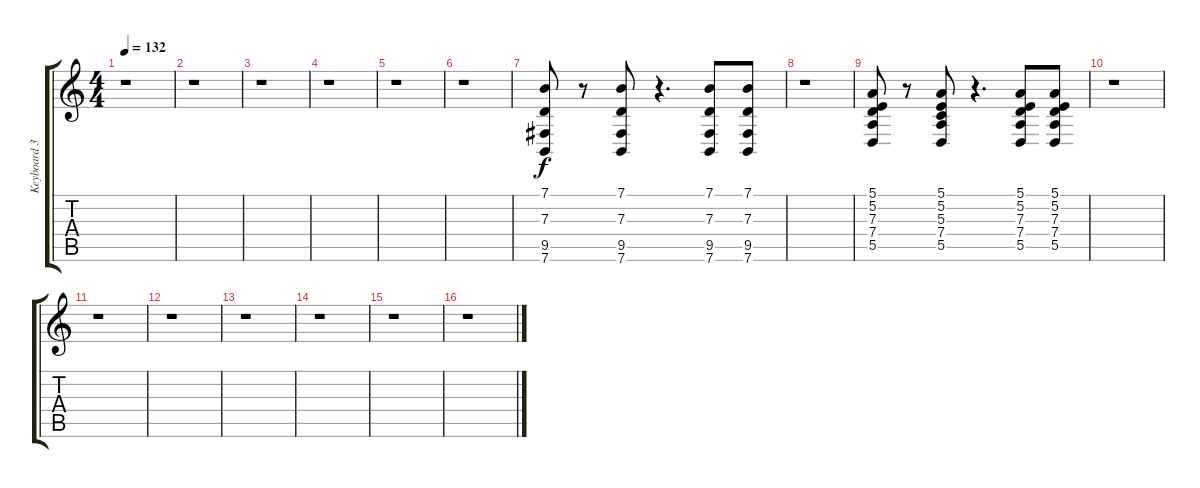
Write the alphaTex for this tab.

\track ("Keyboard 3" "Keyboard 3") {instrument honkytonkpiano}
\staff {score tabs}
\tuning (E4 B3 G3 D3 A2 E2) {hide}
\ts (4 4)
\tempo 132
\clef g2
\ks c
r.1{dy f} |
r.1 |
r.1 |
r.1 |
r.1 |
r.1 |
(7.1 7.3 9.5 7.6).8{instrument honkytonkpiano} r.8 (7.1 7.3 9.5 7.6).8 r.4{d} (7.1 7.3 9.5 7.6).8 (7.1 7.3 9.5 7.6).8 |
r.1 |
(5.1 5.2 7.3 7.4 5.5).8 r.8 (5.1 5.2 5.3 7.4 5.5).8 r.4{d} (5.1 5.2 7.3 7.4 5.5).8 (5.1 5.2 7.3 7.4 5.5).8 |
r.1 |
r.1 |
r.1 |
r.1 |
r.1 |
r.1 |
r.1
